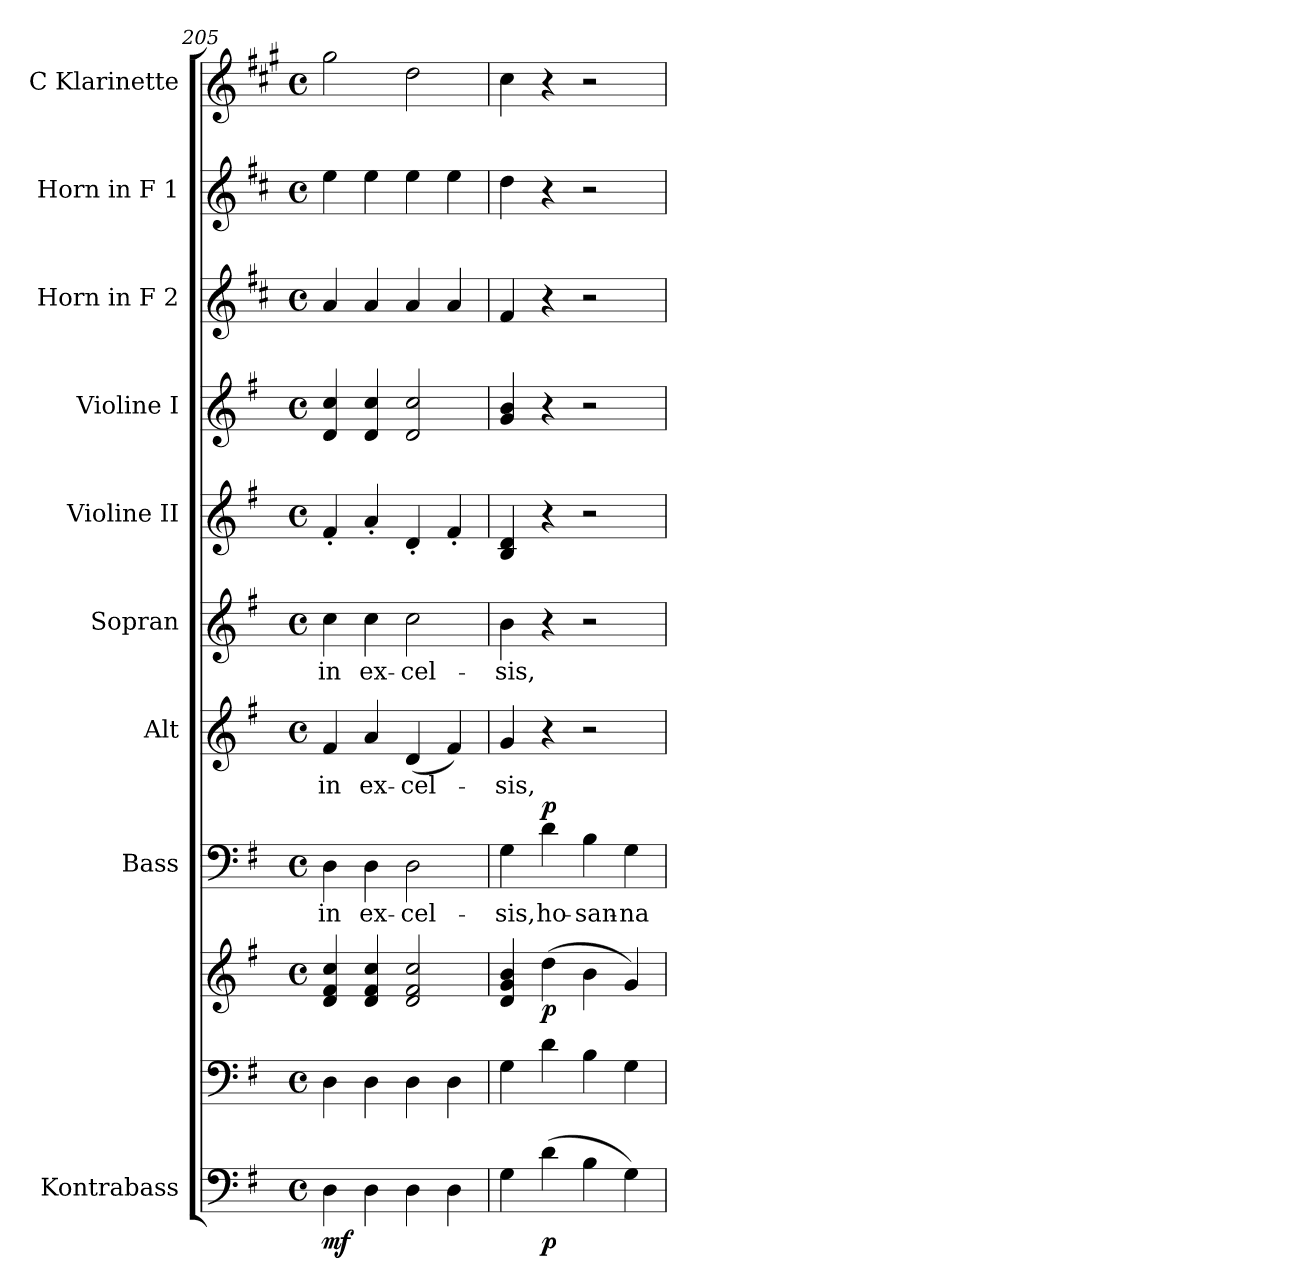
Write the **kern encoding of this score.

**kern	**dynam	**kern	**kern	**dynam	**kern	**text	**dynam	**kern	**text	**kern	**text	**kern	**kern	**kern	**kern	**kern
*part10	*part10	*part9	*part9	*part9	*part8	*part8	*part8	*part7	*part7	*part6	*part6	*part5	*part4	*part3	*part2	*part1
*staff11	*staff11	*staff10	*staff9	*staff9/10	*staff8	*staff8	*staff8	*staff7	*staff7	*staff6	*staff6	*staff5	*staff4	*staff3	*staff2	*staff1
*I"Kontrabass	*	*	*	*	*I"Bass	*	*	*I"Alt	*	*I"Sopran	*	*I"Violine II	*I"Violine I	*I"Horn in F 2	*I"Horn in F 1	*I"C Klarinette
*I'Kb.	*	*	*	*	*I'B.	*	*	*I'A.	*	*I'S.	*	*I'Vl. II	*I'Vl. I	*	*	*I'Kl.
*clefF4	*	*clefF4	*clefG2	*	*clefF4	*	*	*clefG2	*	*clefG2	*	*clefG2	*clefG2	*clefG2	*clefG2	*clefG2
*ITrd7c12	*	*	*	*	*	*	*	*	*	*	*	*	*	*ITrd4c7	*ITrd4c7	*ITrd1c2
*k[f#]	*	*k[f#]	*k[f#]	*	*k[f#]	*	*	*k[f#]	*	*k[f#]	*	*k[f#]	*k[f#]	*k[f#]	*k[f#]	*k[f#]
*G:	*	*G:	*G:	*	*G:	*	*	*G:	*	*G:	*	*G:	*G:	*G:	*G:	*G:
*M4/4	*	*M4/4	*M4/4	*	*M4/4	*	*	*M4/4	*	*M4/4	*	*M4/4	*M4/4	*M4/4	*M4/4	*M4/4
*met(c)	*	*met(c)	*met(c)	*	*met(c)	*	*	*met(c)	*	*met(c)	*	*met(c)	*met(c)	*met(c)	*met(c)	*met(c)
=205	=205	=205	=205	=205	=205	=205	=205	=205	=205	=205	=205	=205	=205	=205	=205	=205
!	!LO:DY:b	!	!	!	!	!LO:LY:b	!	!	!LO:LY:b	!	!LO:LY:b	!	!	!	!	!
4DD\	mf	4D\	4d/ 4f#/ 4cc/	.	4D\	in	.	4f#/	in	4cc\	in	4f#'</	4d/ 4cc/	4d/	4a\	2ff#\
!	!	!	!	!	!	!LO:LY:b	!	!	!LO:LY:b	!	!LO:LY:b	!	!	!	!	!
4DD\	.	4D\	4d/ 4f#/ 4cc/	.	4D\	ex-	.	4a/	ex-	4cc\	ex-	4a'</	4d/ 4cc/	4d/	4a\	.
!	!	!	!	!	!	!LO:LY:b	!	!	!LO:LY:b	!	!LO:LY:b	!	!	!	!	!
4DD\	.	4D\	2d/ 2f#/ 2cc/	.	2D\	-cel-	.	(<4d/	-cel-	2cc\	-cel-	4d'</	2d/ 2cc/	4d/	4a\	2cc\
4DD\	.	4D\	.	.	.	.	.	4f#/)	.	.	.	4f#'</	.	4d/	4a\	.
=206	=206	=206	=206	=206	=206	=206	=206	=206	=206	=206	=206	=206	=206	=206	=206	=206
!	!	!	!	!	!	!LO:LY:b	!	!	!LO:LY:b	!	!LO:LY:b	!	!	!	!	!
4GG\	.	4G\	4d/ 4g/ 4b/	.	4G\	-sis,	.	4g/	-sis,	4b\	-sis,	4B/ 4d/	4g/ 4b/	4B/	4g\	4b\
!	!LO:DY:b	!	!	!LO:DY:b	!	!LO:LY:b	!LO:DY:a	!	!	!	!	!	!	!	!	!
(>4D\	p	4d\	(>4dd\	p	4d\	ho-	p	4r	.	4r	.	4r	4r	4r	4r	4r
!	!	!	!	!	!	!LO:LY:b	!	!	!	!	!	!	!	!	!	!
4BB\	.	4B\	4b\	.	4B\	-san-	.	2r	.	2r	.	2r	2r	2r	2r	2r
!	!	!	!	!	!	!LO:LY:b	!	!	!	!	!	!	!	!	!	!
4GG\)	.	4G\	4g/)	.	4G\	-na	.	.	.	.	.	.	.	.	.	.
=	=	=	=	=	=	=	=	=	=	=	=	=	=	=	=	=
*-	*-	*-	*-	*-	*-	*-	*-	*-	*-	*-	*-	*-	*-	*-	*-	*-
